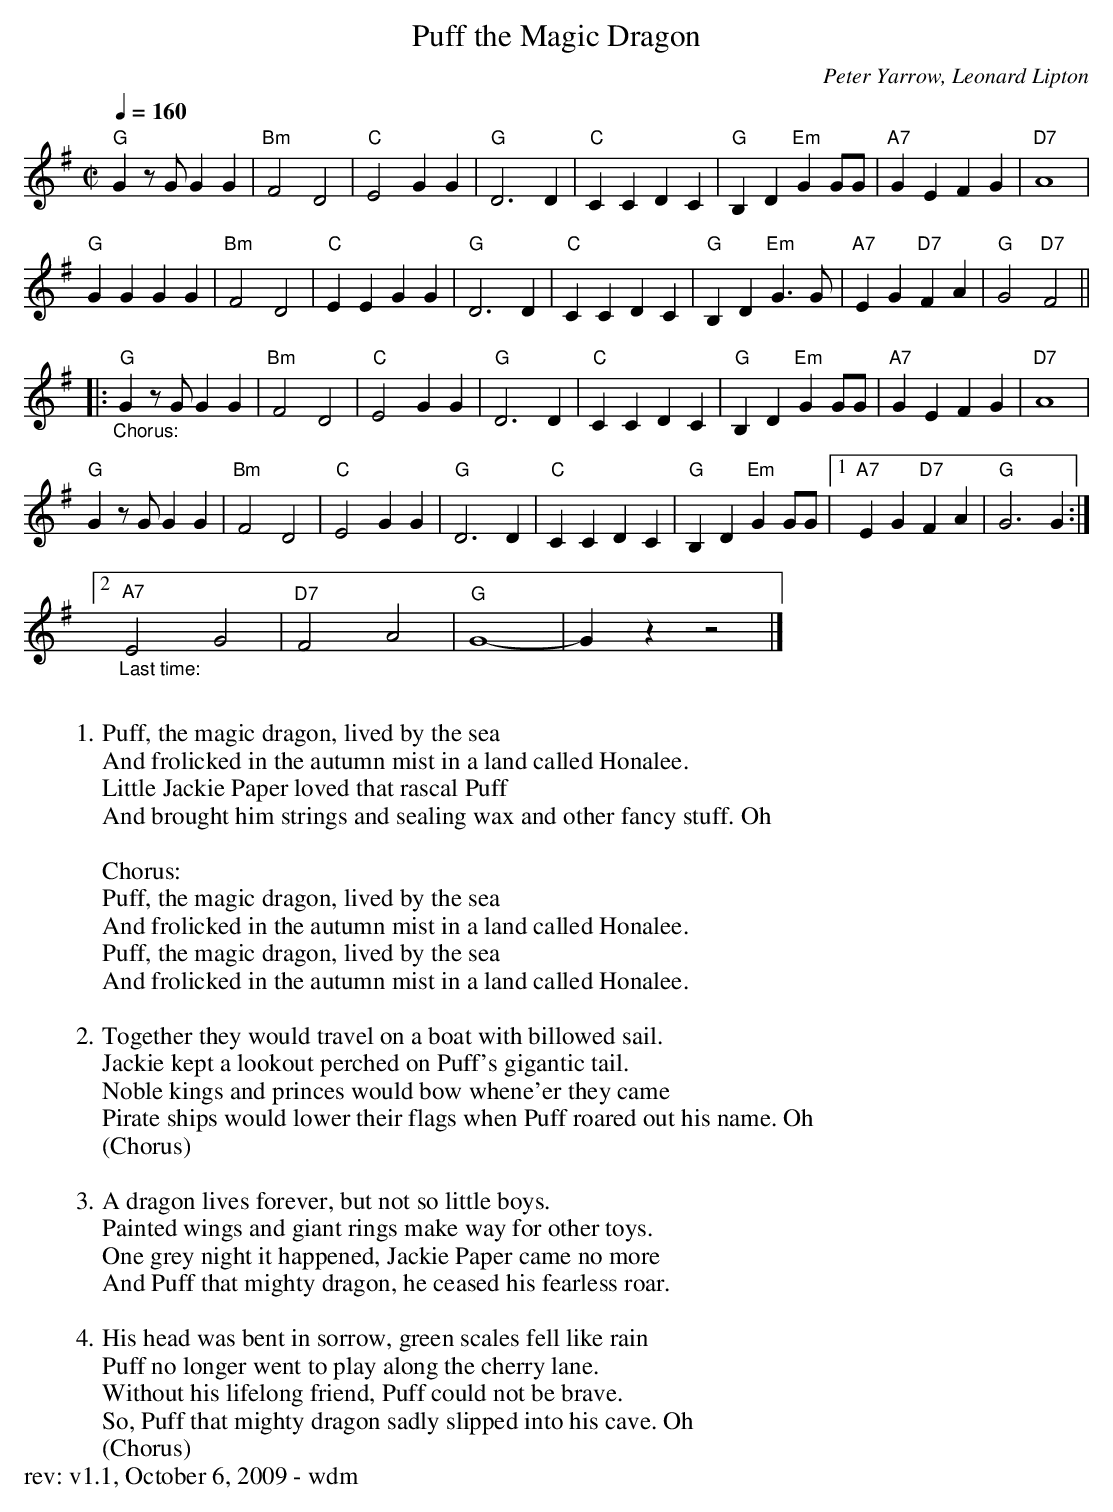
X:1
T:Puff the Magic Dragon
C:Peter Yarrow, Leonard Lipton
M:C|
L:1/4
Q:1/4=160
K:G             %transposed from A
"G"G z/2 G/2 G G | "Bm"F2 D2 | "C"E2 G G | "G"D3 D | "C"C C D C | "G"B, D "Em"G G/2G/2 | "A7"G E F G | "D7"A4 |
"G"G G G G | "Bm"F2 D2 | "C"E E G G | "G"D3 D | "C"C C D C | "G"B, D "Em"G3/2 G/2 | "A7"E G "D7"F A | "G"G2 "D7"F2 ||:
"_Chorus:""G"G z/2 G/2 G G | "Bm"F2 D2 | "C"E2 G G | "G"D3 D | "C"C C D C | "G"B, D "Em"G G/2G/2 | "A7"G E F G | "D7"A4 |
"G"G z/2 G/2 G G | "Bm"F2 D2 | "C"E2 G G | "G"D3 D | "C"C C D C | "G"B, D "Em"G G/2G/2 | [1 "A7"E G "D7"F A | "G"G3 G :|
[2 "_Last time:""A7"E2 G2 | "D7"F2 A2 | "G"G4- | G z z2 |]
W:
W:1. Puff, the magic dragon, lived by the sea
W:And frolicked in the autumn mist in a land called Honalee.
W:Little Jackie Paper loved that rascal Puff
W:And brought him strings and sealing wax and other fancy stuff. Oh
W:
W:Chorus:
W:Puff, the magic dragon, lived by the sea
W:And frolicked in the autumn mist in a land called Honalee.
W:Puff, the magic dragon, lived by the sea
W:And frolicked in the autumn mist in a land called Honalee.
W:
W:2. Together they would travel on a boat with billowed sail.
W:Jackie kept a lookout perched on Puff's gigantic tail.
W:Noble kings and princes would bow whene'er they came
W:Pirate ships would lower their flags when Puff roared out his name. Oh
W:(Chorus)
W:
W:3. A dragon lives forever, but not so little boys.
W:Painted wings and giant rings make way for other toys.
W:One grey night it happened, Jackie Paper came no more
W:And Puff that mighty dragon, he ceased his fearless roar.
W:
W:4. His head was bent in sorrow, green scales fell like rain
W:Puff no longer went to play along the cherry lane.
W:Without his lifelong friend, Puff could not be brave.
W:So, Puff that mighty dragon sadly slipped into his cave. Oh
W:(Chorus)
